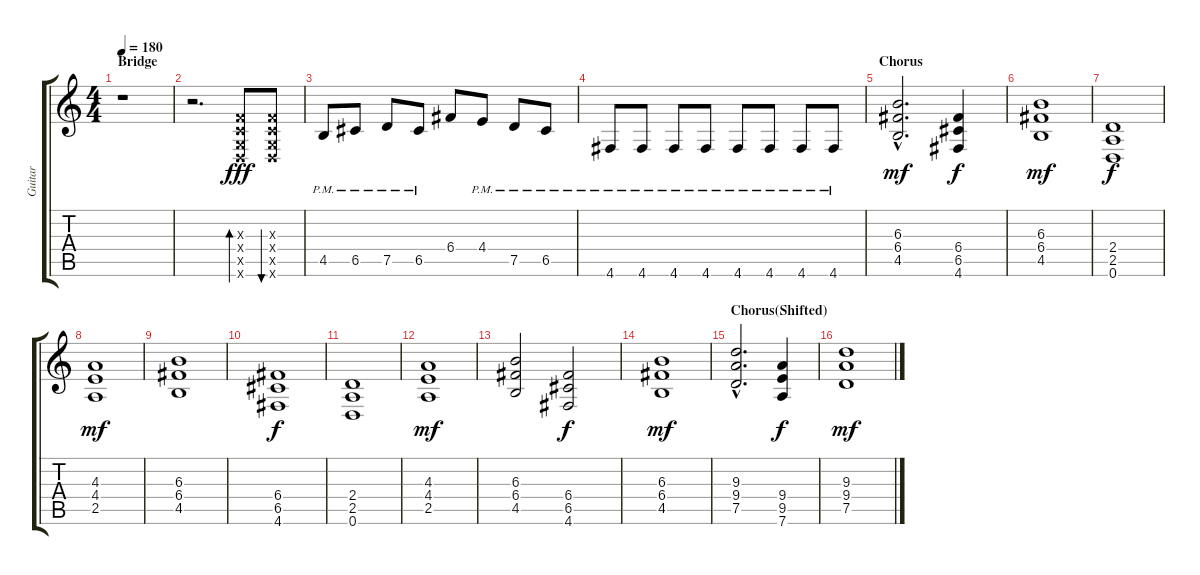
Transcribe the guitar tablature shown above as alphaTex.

\track ("Guitar" "Guitar") {instrument distortionguitar}
\staff {score tabs}
\tuning (D4 A3 F3 C3 G2 D2) {hide}
\ts (4 4)
\section ("" "Bridge")
\tempo 180
\clef g2
\ks c
r.1{dy fff} |
r.2{d} (0.3{x} 0.4{x} 0.5{x} 0.6{x}).8{bd 30} (0.3{x} 0.4{x} 0.5{x} 0.6{x}).8{bu 30} |
4.5{pm}.8 6.5{pm}.8 7.5{pm}.8 6.5{pm}.8 6.4.8 4.4{pm}.8 7.5{pm}.8 6.5{pm}.8 |
4.6{pm}.8 4.6{pm}.8 4.6{pm}.8 4.6{pm}.8 4.6{pm}.8 4.6{pm}.8 4.6{pm}.8 4.6{pm}.8 |
\section ("" "Chorus")
(6.3{hac} 6.4{hac} 4.5{hac}).2{d dy mf} (6.4 6.5 4.6).4{dy f} |
(6.3 6.4 4.5).1{dy mf} |
(2.4 2.5 0.6).1{dy f} |
(4.3 4.4 2.5).1{dy mf} |
(6.3 6.4 4.5).1 |
(6.4 6.5 4.6).1{dy f} |
(2.4 2.5 0.6).1 |
(4.3 4.4 2.5).1{dy mf} |
(6.3 6.4 4.5).2 (6.4 6.5 4.6).2{dy f} |
(6.3 6.4 4.5).1{dy mf} |
\section ("" "Chorus(Shifted)")
(9.3{hac} 9.4{hac} 7.5{hac}).2{d} (9.4 9.5 7.6).4{dy f} |
(9.3 9.4 7.5).1{dy mf}
